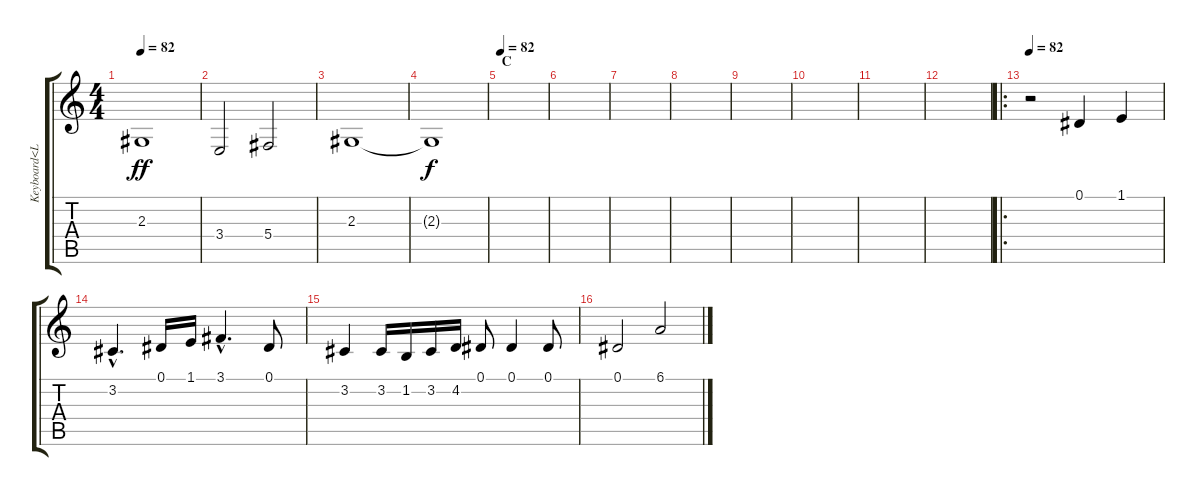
\track ("Keyboard<L>" "Keyboard<L") {instrument stringensemble1}
\staff {score tabs}
\tuning (Eb4 Bb3 Gb3 Db3 Ab2 Eb2) {hide}
\ts (4 4)
\tempo 82
\clef g2
\ks c
2.3.1{dy ff} |
3.4.2 5.4.2 |
2.3.1 |
2.3{t}.1{dy f} |
\section ("" "C")
\tempo 82
|
|
|
|
|
|
|
|
\ro
\tempo 82
r.2 0.1.4{instrument trombone} 1.1.4 |
3.2{hac}.4{d} 0.1.16 1.1.16 3.1{hac}.4{d} 0.1.8 |
3.2.4 3.2.16 1.2.16 3.2.16 4.2.16 0.1.8 0.1.4 0.1.8 |
0.1.2 6.1.2
